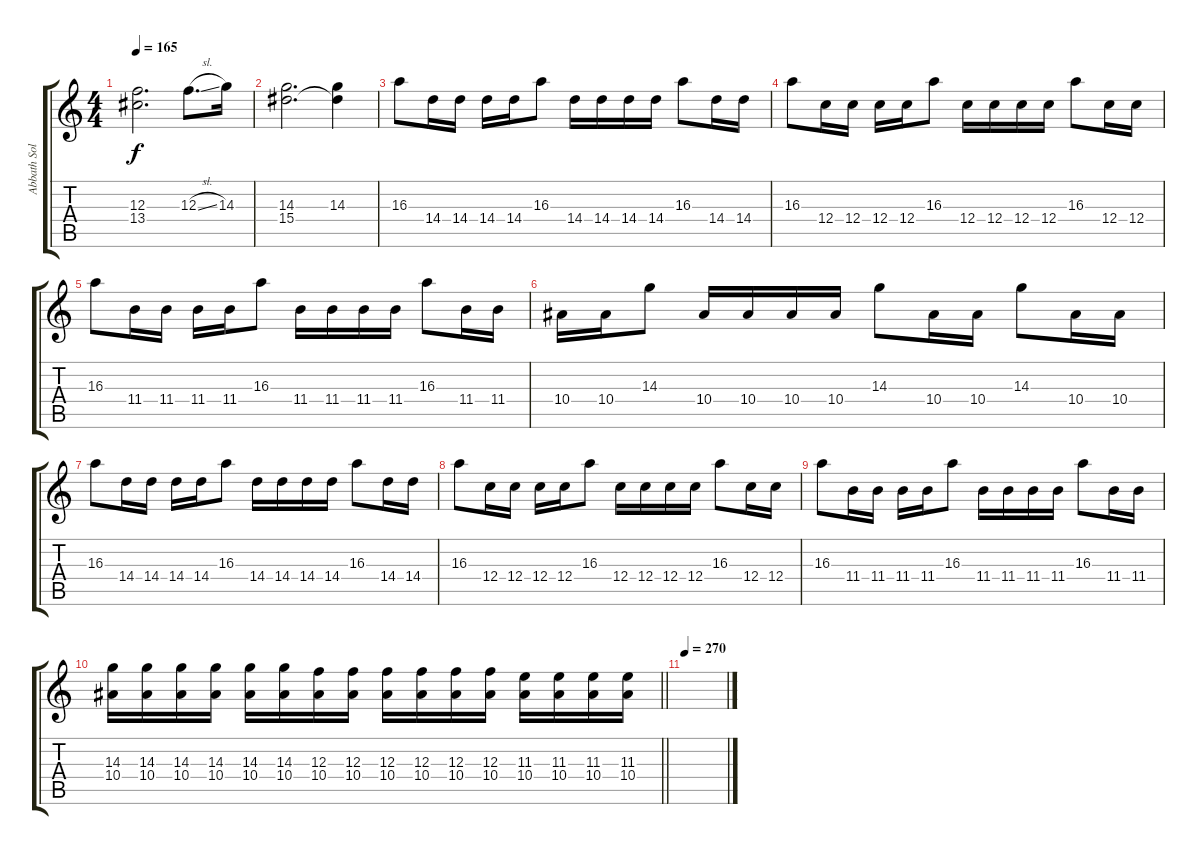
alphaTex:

\track ("Abbath Solo Guitar" "Abbath Sol") {instrument distortionguitar}
\staff {score tabs}
\tuning (D4 A3 F3 C3 G2 D2) {hide}
\ts (4 4)
\tempo 165
\clef g2
\ks c
(12.3 13.4).2{d dy f} 12.3{sl}.8{d} 14.3.16 |
(14.3 15.4).2{d} (14.3 15.4{t}).4 |
16.3.8 14.4.16 14.4.16 14.4.16 14.4.16 16.3.8 14.4.16 14.4.16 14.4.16 14.4.16 16.3.8 14.4.16 14.4.16 |
16.3.8 12.4.16 12.4.16 12.4.16 12.4.16 16.3.8 12.4.16 12.4.16 12.4.16 12.4.16 16.3.8 12.4.16 12.4.16 |
16.3.8 11.4.16 11.4.16 11.4.16 11.4.16 16.3.8 11.4.16 11.4.16 11.4.16 11.4.16 16.3.8 11.4.16 11.4.16 |
10.4.16 10.4.16 14.3.8 10.4.16 10.4.16 10.4.16 10.4.16 14.3.8 10.4.16 10.4.16 14.3.8 10.4.16 10.4.16 |
16.3.8 14.4.16 14.4.16 14.4.16 14.4.16 16.3.8 14.4.16 14.4.16 14.4.16 14.4.16 16.3.8 14.4.16 14.4.16 |
16.3.8 12.4.16 12.4.16 12.4.16 12.4.16 16.3.8 12.4.16 12.4.16 12.4.16 12.4.16 16.3.8 12.4.16 12.4.16 |
16.3.8 11.4.16 11.4.16 11.4.16 11.4.16 16.3.8 11.4.16 11.4.16 11.4.16 11.4.16 16.3.8 11.4.16 11.4.16 |
\barLineRight lightlight
(14.3 10.4).16 (14.3 10.4).16 (14.3 10.4).16 (14.3 10.4).16 (14.3 10.4).16 (14.3 10.4).16 (12.3 10.4).16 (12.3 10.4).16 (12.3 10.4).16 (12.3 10.4).16 (12.3 10.4).16 (12.3 10.4).16 (11.3 10.4).16 (11.3 10.4).16 (11.3 10.4).16 (11.3 10.4).16 |
\tempo 270
